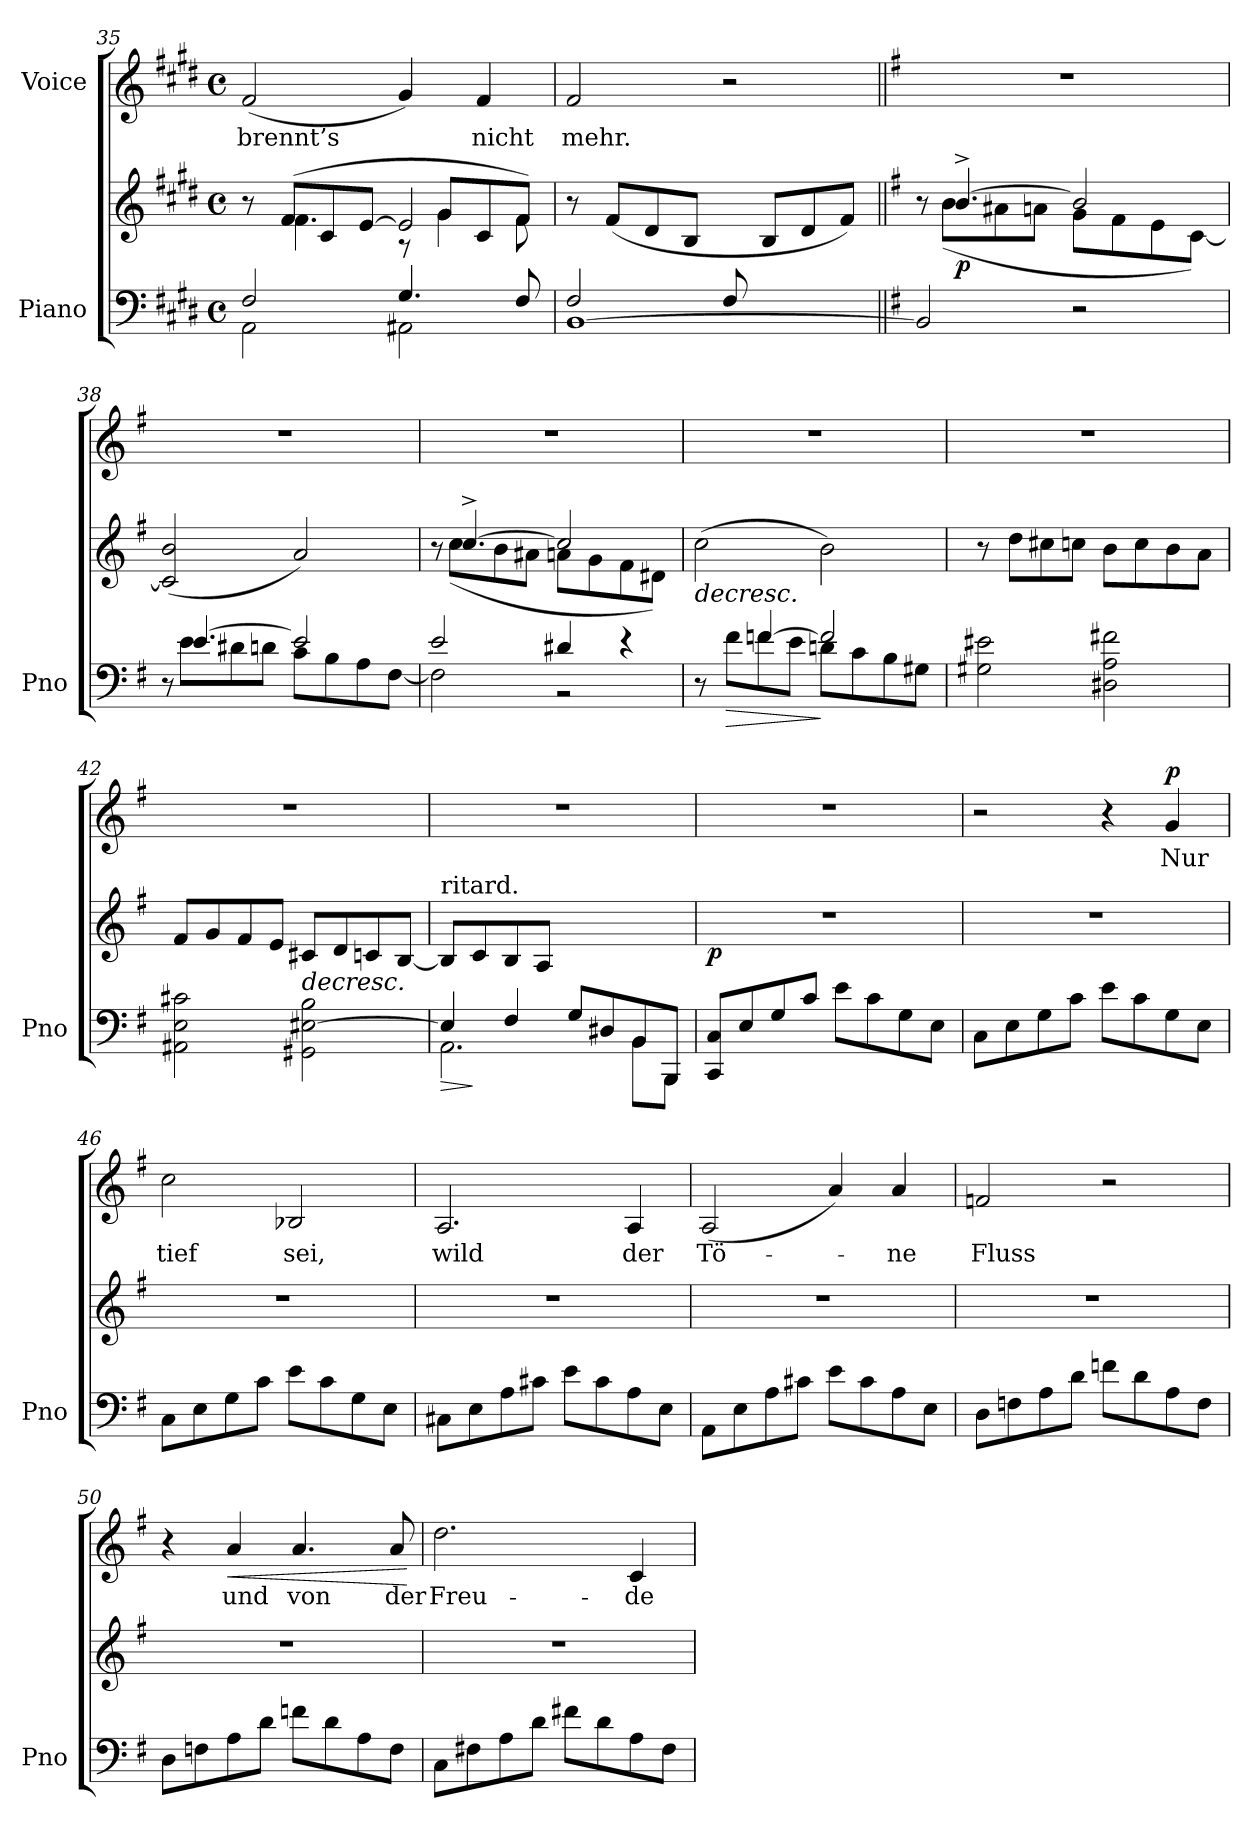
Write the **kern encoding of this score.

**kern	**kern	**dynam	**kern	**text	**dynam
*part2	*part2	*part2	*part1	*part1	*part1
*staff3	*staff2	*staff2/3	*staff1	*staff1	*staff1
*I"Piano	*	*	*I"Voice	*	*
*I'Pno	*	*	*	*	*
!!LO:LB:g=z
*clefF4	*clefG2	*	*clefG2	*	*
*k[f#c#g#d#]	*k[f#c#g#d#]	*	*k[f#c#g#d#]	*	*
*M4/4	*M4/4	*	*M4/4	*	*
*met(c)	*met(c)	*	*met(c)	*	*
=35	=35	=35	=35	=35	=35
*^	*^	*	*	*	*
*	*	*	*^	*	*	*	*
!	!	!	!	!	!	!	!LO:LY:b	!
2F#/	2AA\	8r	8ryy	2ryy	.	(2f#/	brennt’s	.
.	.	(<8f#/L	4.f#\	.	.	.	.	.
.	.	8c#/	.	.	.	.	.	.
.	.	[<8e/J	.	.	.	.	.	.
4.G#/	2AA#X\	2e/]	8ryy	8r	.	4g#/)	.	.
.	.	.	4g#\	8g#/L	.	.	.	.
!	!	!	!	!	!	!	!LO:LY:b	!
.	.	.	.	8c#/	.	4f#/	nicht	.
8F#/	.	.	8f#\	8f#/J)	.	.	.	.
!!LO:LB:g=z
=36	=36	=36	=36	=36	=36	=36	=36	=36
*	*^	*	*	*	*	*	*	*
!	!	!	!	!	!	!	!	!LO:LY:b	!
*	*	*	*v	*v	*v	*	*	*	*
2ryy	2F#/	[1BB	8r	.	2f#/	mehr.	.
.	.	.	(8f#/L	.	.	.	.
.	.	.	8d#/	.	.	.	.
.	.	.	8B/J	.	.	.	.
8F#/	2ryy	.	8ryy	.	2r	.	.
4.ryy	.	.	8B/L	.	.	.	.
.	.	.	8d#/	.	.	.	.
.	.	.	8f#/J)	.	.	.	.
*v	*v	*v	*	*	*	*	*
=37||	=37||	=37||	=37||	=37||	=37||
*k[f#]	*k[f#]	*	*k[f#]	*	*
*	*^	*	*	*	*
2BB/]	8r	8ryy	.	1r	.	.
!	!	!	!LO:DY:b	!	!	!
.	[4.b^/	(8b\L	p	.	.	.
.	.	8a#X\	.	.	.	.
.	.	8an\J	.	.	.	.
2r	2b/]	8g\L	.	.	.	.
.	.	8f#\	.	.	.	.
.	.	8e\	.	.	.	.
.	.	[8c\J)	.	.	.	.
*	*v	*v	*	*	*	*
=38	=38	=38	=38	=38	=38
*^	*	*	*	*	*
8r	8ryy	(>2c/] 2b/	.	1r	.	.
[4.e/	8e\L	.	.	.	.	.
.	8d#X\	.	.	.	.	.
.	8dn\J	.	.	.	.	.
2e/]	8c\L	2a/)	.	.	.	.
.	8B\	.	.	.	.	.
.	8A\	.	.	.	.	.
.	[8F#\J	.	.	.	.	.
=39	=39	=39	=39	=39	=39	=39
*	*	*^	*	*	*	*
2e/	2F#\]	8r	8ryy	.	1r	.	.
.	.	[4.cc^/	(8cc\L	.	.	.	.
.	.	.	8b\	.	.	.	.
.	.	.	8a#X\J	.	.	.	.
4d#X/	2r	2cc/]	8an\L	.	.	.	.
.	.	.	8g\	.	.	.	.
4r	.	.	8f#\	.	.	.	.
.	.	.	8d#X\J)	.	.	.	.
!!LO:LB:g=z
=40	=40	=40	=40	=40	=40	=40	=40
!	!	!	!	!LO:HP:b	!	!	!
*	*	*v	*v	*	*	*	*
4ryy	8r	(2cc\	>	1r	.	.
!	!	!	!LO:HP:b=2	!	!	!
.	8f#\L	.	>	.	.	.
[4fn/	8f\	.	.	.	.	.
.	8e\J	.	.	.	.	.
2f/]	8dn\L	2b\)	]	.	.	.
.	8c\	.	.	.	.	.
.	8B\	.	.	.	.	.
.	8G#X\J	.	.	.	.	.
*v	*v	*	*	*	*	*
!!LO:PB:g=z
=41	=41	=41	=41	=41	=41
2G#X\ 2e#X\	8r	.	1r	.	.
.	(8dd\L	.	.	.	.
.	8cc#X\	.	.	.	.
.	8ccn\J	.	.	.	.
2D#X\ 2A\ 2f#X\	8b\L	.	.	.	.
.	8cc\	.	.	.	.
.	8b\	.	.	.	.
.	8a\J	.	.	.	.
=42	=42	=42	=42	=42	=42
2AA#X\ 2E\ 2c#X\	8f#/L	.	1r	.	.
.	8g/	.	.	.	.
.	8f#/	.	.	.	.
.	8e/J	.	.	.	.
!	!	!LO:HP:b	!	!	!
2GG#X\ [>2E#X\ 2B\	8c#X/L	>	.	.	.
.	8d/	.	.	.	.
.	8cn/	.	.	.	.
.	[8B/J	.	.	.	.
=43	=43	=43	=43	=43	=43
*^	*	*	*	*	*
!	!	!LO:TX:a:t=ritard.	!	!	!	!
!	!	!	!LO:HP:b=2	!	!	!
*	*^	*	*	*	*	*
2ryy	4E#/]	2.AA\	8B/L]	>	1r	.	.
.	.	.	8c/	]	.	.	.
.	4F#/	.	8B/	.	.	.	.
.	.	.	8A/J	.	.	.	.
8G/L	2ryy	.	2ryy	.	.	.	.
8D#X/	.	.	.	.	.	.	.
8BB/	.	8BB\L	.	]	.	.	.
8BBB/J)	.	8BBB\J	.	.	.	.	.
=44	=44	=44	=44	=44	=44	=44	=44
!	!	!	!	!LO:DY:b	!	!	!
*v	*v	*v	*	*	*	*	*
8CC/ 8C/L	1r	p	1r	.	.
8E/	.	.	.	.	.
8G/	.	.	.	.	.
8c/J	.	.	.	.	.
8e\L	.	.	.	.	.
8c\	.	.	.	.	.
8G\	.	.	.	.	.
8E\J	.	.	.	.	.
!!LO:LB:g=z
=45	=45	=45	=45	=45	=45
8C\L	1r	.	2r	.	.
8E\	.	.	.	.	.
8G\	.	.	.	.	.
8c\J	.	.	.	.	.
8e\L	.	.	4r	.	.
8c\	.	.	.	.	.
!	!	!	!	!LO:LY:b	!LO:DY:a
8G\	.	.	4g/	Nur	p
8E\J	.	.	.	.	.
=46	=46	=46	=46	=46	=46
!	!	!	!	!LO:LY:b	!
8C\L	1r	.	2cc\	tief	.
8E\	.	.	.	.	.
8G\	.	.	.	.	.
8c\J	.	.	.	.	.
!	!	!	!	!LO:LY:b	!
8e\L	.	.	2B-X/	sei,	.
8c\	.	.	.	.	.
8G\	.	.	.	.	.
8E\J	.	.	.	.	.
!!LO:LB:g=z
=47	=47	=47	=47	=47	=47
!	!	!	!	!LO:LY:b	!
8C#X\L	1r	.	2.A/	wild	.
8E\	.	.	.	.	.
8A\	.	.	.	.	.
8c#X\J	.	.	.	.	.
8e\L	.	.	.	.	.
8c#\	.	.	.	.	.
!	!	!	!	!LO:LY:b	!
8A\	.	.	4A/	der	.
8E\J	.	.	.	.	.
=48	=48	=48	=48	=48	=48
!	!	!	!	!LO:LY:b	!
8AA\L	1r	.	(2A/	Tö-	.
8E\	.	.	.	.	.
8A\	.	.	.	.	.
8c#X\J	.	.	.	.	.
8e\L	.	.	4a/)	.	.
8c#\	.	.	.	.	.
!	!	!	!	!LO:LY:b	!
8A\	.	.	4a/	-ne	.
8E\J	.	.	.	.	.
=49	=49	=49	=49	=49	=49
!	!	!	!	!LO:LY:b	!
8D\L	1r	.	2fn/	Fluss	.
8Fn\	.	.	.	.	.
8A\	.	.	.	.	.
8d\J	.	.	.	.	.
8fn\L	.	.	2r	.	.
8d\	.	.	.	.	.
8A\	.	.	.	.	.
8F\J	.	.	.	.	.
=50	=50	=50	=50	=50	=50
8D\L	1r	.	4r	.	.
8Fn\	.	.	.	.	.
!	!	!	!	!LO:LY:b	!LO:HP:b
8A\	.	.	4a/	und	<
8d\J	.	.	.	.	.
!	!	!	!	!LO:LY:b	!
8fn\L	.	.	4.a/	von	.
8d\	.	.	.	.	.
8A\	.	.	.	.	.
!	!	!	!	!LO:LY:b	!
8F\J	.	.	8a/	der	.
.	.	.	.	.	[
!!LO:LB:g=z
=51	=51	=51	=51	=51	=51
!	!	!	!	!LO:LY:b	!
8C\L	1r	.	2.dd\	Freu-	.
8F#X\	.	.	.	.	.
8A\	.	.	.	.	.
8d\J	.	.	.	.	.
8f#X\L	.	.	.	.	.
8d\	.	.	.	.	.
!	!	!	!	!LO:LY:b	!
8A\	.	.	4c/	-de	.
8F#\J	.	.	.	.	.
.	.	]	.	.	.
=	=	=	=	=	=
*-	*-	*-	*-	*-	*-
